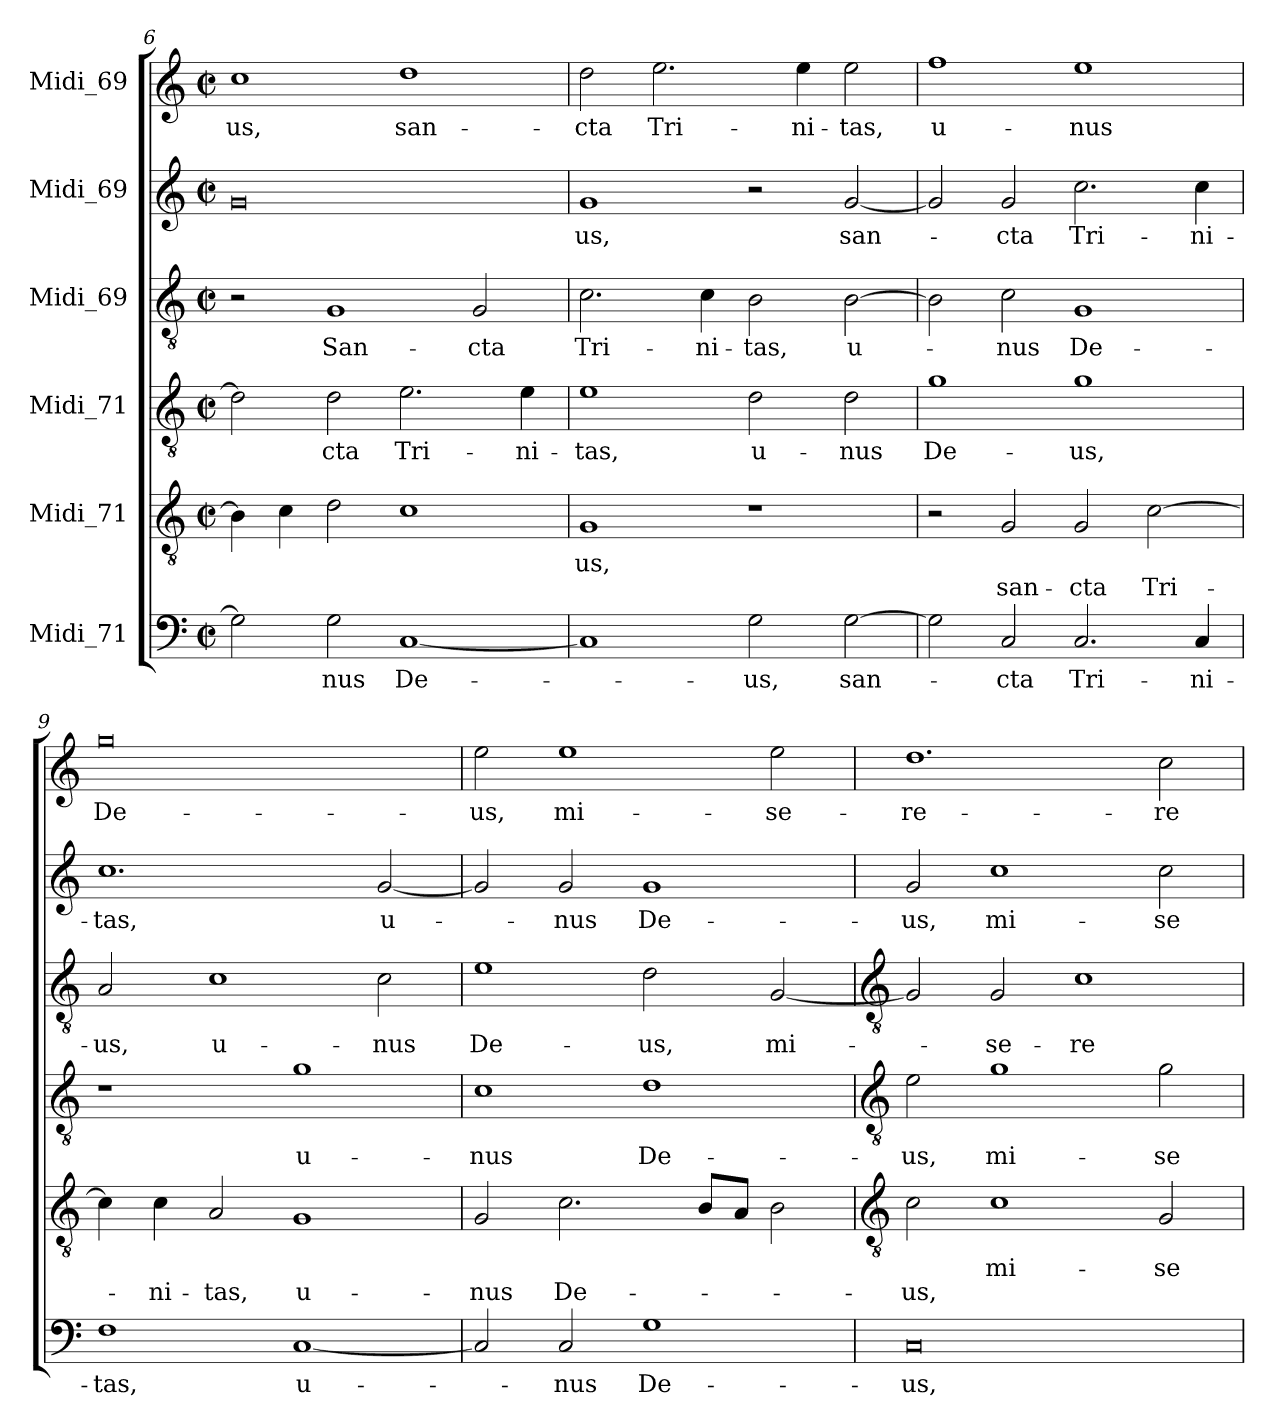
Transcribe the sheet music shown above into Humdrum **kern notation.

**kern	**text	**kern	**text	**text	**kern	**text	**kern	**text	**kern	**text	**kern	**text
*part6	*part6	*part5	*part5	*part5	*part4	*part4	*part3	*part3	*part2	*part2	*part1	*part1
*staff6	*staff6	*staff5	*staff5	*staff5	*staff4	*staff4	*staff3	*staff3	*staff2	*staff2	*staff1	*staff1
*I"Midi_71	*	*I"Midi_71	*	*	*I"Midi_71	*	*I"Midi_69	*	*I"Midi_69	*	*I"Midi_69	*
!!LO:LB:g=z
*clefF4	*	*clefGv2	*	*	*clefGv2	*	*clefGv2	*	*clefG2	*	*clefG2	*
*k[]	*	*k[]	*	*	*k[]	*	*k[]	*	*k[]	*	*k[]	*
*C:	*	*C:	*	*	*C:	*	*C:	*	*C:	*	*C:	*
*M4/2	*	*M4/2	*	*	*M4/2	*	*M4/2	*	*M4/2	*	*M4/2	*
*met(c|)	*	*met(c|)	*	*	*met(c|)	*	*met(c|)	*	*met(c|)	*	*met(c|)	*
=6	=6	=6	=6	=6	=6	=6	=6	=6	=6	=6	=6	=6
!	!	!	!	!	!	!	!	!	!	!	!	!LO:LY:b
2G]	.	4B]	.	.	2d]	.	2r	.	0g	.	1cc	-us,
.	.	4c	.	.	.	.	.	.	.	.	.	.
!	!LO:LY:b	!	!	!	!	!LO:LY:b	!	!LO:LY:b	!	!	!	!
2G	-nus	2d	.	.	2d	-cta	1G	San-	.	.	.	.
!	!LO:LY:b	!	!	!	!	!LO:LY:b	!	!	!	!	!	!LO:LY:b
[1C	De-	1c	.	.	2.e	Tri-	.	.	.	.	1dd	san-
!	!	!	!	!	!	!	!	!LO:LY:b	!	!	!	!
.	.	.	.	.	.	.	2G	-cta	.	.	.	.
!	!	!	!	!	!	!LO:LY:b	!	!	!	!	!	!
.	.	.	.	.	4e	-ni-	.	.	.	.	.	.
=7	=7	=7	=7	=7	=7	=7	=7	=7	=7	=7	=7	=7
!	!	!	!LO:LY:b	!	!	!LO:LY:b	!	!LO:LY:b	!	!LO:LY:b	!	!LO:LY:b
1C]	.	1G	-us,	.	1e	-tas,	2.c	Tri-	1g	-us,	2dd	-cta
!	!	!	!	!	!	!	!	!	!	!	!	!LO:LY:b
.	.	.	.	.	.	.	.	.	.	.	2.ee	Tri-
!	!	!	!	!	!	!	!	!LO:LY:b	!	!	!	!
.	.	.	.	.	.	.	4c	-ni-	.	.	.	.
!	!LO:LY:b	!	!	!	!	!LO:LY:b	!	!LO:LY:b	!	!	!	!
2G	-us,	1r	.	.	2d	u-	2B	-tas,	2r	.	.	.
!	!	!	!	!	!	!	!	!	!	!	!	!LO:LY:b
.	.	.	.	.	.	.	.	.	.	.	4ee	-ni-
!	!LO:LY:b	!	!	!	!	!LO:LY:b	!	!LO:LY:b	!	!LO:LY:b	!	!LO:LY:b
[2G	san-	.	.	.	2d	-nus	[2B	u-	[2g	san-	2ee	-tas,
=8	=8	=8	=8	=8	=8	=8	=8	=8	=8	=8	=8	=8
!	!	!	!	!	!	!LO:LY:b	!	!	!	!	!	!LO:LY:b
2G]	.	2r	.	.	1g	De-	2B]	.	2g]	.	1ff	u-
!	!LO:LY:b	!	!	!LO:LY:b	!	!	!	!LO:LY:b	!	!LO:LY:b	!	!
2C	-cta	2G	.	san-	.	.	2c	-nus	2g	-cta	.	.
!	!LO:LY:b	!	!	!LO:LY:b	!	!LO:LY:b	!	!LO:LY:b	!	!LO:LY:b	!	!LO:LY:b
2.C	Tri-	2G	.	-cta	1g	-us,	1G	De-	2.cc	Tri-	1ee	-nus
!	!	!	!	!LO:LY:b	!	!	!	!	!	!	!	!
.	.	[2c	.	Tri-	.	.	.	.	.	.	.	.
!	!LO:LY:b	!	!	!	!	!	!	!	!	!LO:LY:b	!	!
4C	-ni-	.	.	.	.	.	.	.	4cc	-ni-	.	.
=9	=9	=9	=9	=9	=9	=9	=9	=9	=9	=9	=9	=9
!	!LO:LY:b	!	!	!	!	!	!	!LO:LY:b	!	!LO:LY:b	!	!LO:LY:b
1F	-tas,	4c]	.	.	1r	.	2A	-us,	1.cc	-tas,	0gg	De-
!	!	!	!	!LO:LY:b	!	!	!	!	!	!	!	!
.	.	4c	.	-ni-	.	.	.	.	.	.	.	.
!	!	!	!	!LO:LY:b	!	!	!	!LO:LY:b	!	!	!	!
.	.	2A	.	-tas,	.	.	1c	u-	.	.	.	.
!	!LO:LY:b	!	!	!LO:LY:b	!	!LO:LY:b	!	!	!	!	!	!
[1C	u-	1G	.	u-	1g	u-	.	.	.	.	.	.
!	!	!	!	!	!	!	!	!LO:LY:b	!	!LO:LY:b	!	!
.	.	.	.	.	.	.	2c	-nus	[2g	u-	.	.
!!LO:LB:g=z
=10	=10	=10	=10	=10	=10	=10	=10	=10	=10	=10	=10	=10
!	!	!	!	!LO:LY:b	!	!LO:LY:b	!	!LO:LY:b	!	!	!	!LO:LY:b
2C]	.	2G	.	-nus	1c	-nus	1e	De-	2g]	.	2ee	-us,
!	!LO:LY:b	!	!	!LO:LY:b	!	!	!	!	!	!LO:LY:b	!	!LO:LY:b
2C	-nus	2.c	.	De-	.	.	.	.	2g	-nus	1ee	mi-
!	!LO:LY:b	!	!	!	!	!LO:LY:b	!	!LO:LY:b	!	!LO:LY:b	!	!
1G	De-	.	.	.	1d	De-	2d	-us,	1g	De-	.	.
.	.	8BL	.	.	.	.	.	.	.	.	.	.
.	.	8AJ	.	.	.	.	.	.	.	.	.	.
!	!	!	!	!	!	!	!	!LO:LY:b	!	!	!	!LO:LY:b
.	.	2B	.	.	.	.	[2G	mi-	.	.	2ee	-se-
!!LO:LB:g=z
=11	=11	=11	=11	=11	=11	=11	=11	=11	=11	=11	=11	=11
*	*	*clefGv2	*	*	*clefGv2	*	*clefGv2	*	*	*	*	*
!	!LO:LY:b	!	!	!LO:LY:b	!	!LO:LY:b	!	!	!	!LO:LY:b	!	!LO:LY:b
0C	-us,	2c	.	-us,	2e	-us,	2G]	.	2g	-us,	1.dd	-re-
!	!	!	!LO:LY:b	!	!	!LO:LY:b	!	!LO:LY:b	!	!LO:LY:b	!	!
.	.	1c	mi-	.	1g	mi-	2G	-se-	1cc	mi-	.	.
!	!	!	!	!	!	!	!	!LO:LY:b	!	!	!	!
.	.	.	.	.	.	.	1c	-re-	.	.	.	.
!	!	!	!LO:LY:b	!	!	!LO:LY:b	!	!	!	!LO:LY:b	!	!LO:LY:b
.	.	2G	-se-	.	2g	-se-	.	.	2cc	-se-	2cc	-re
=	=	=	=	=	=	=	=	=	=	=	=	=
*-	*-	*-	*-	*-	*-	*-	*-	*-	*-	*-	*-	*-
